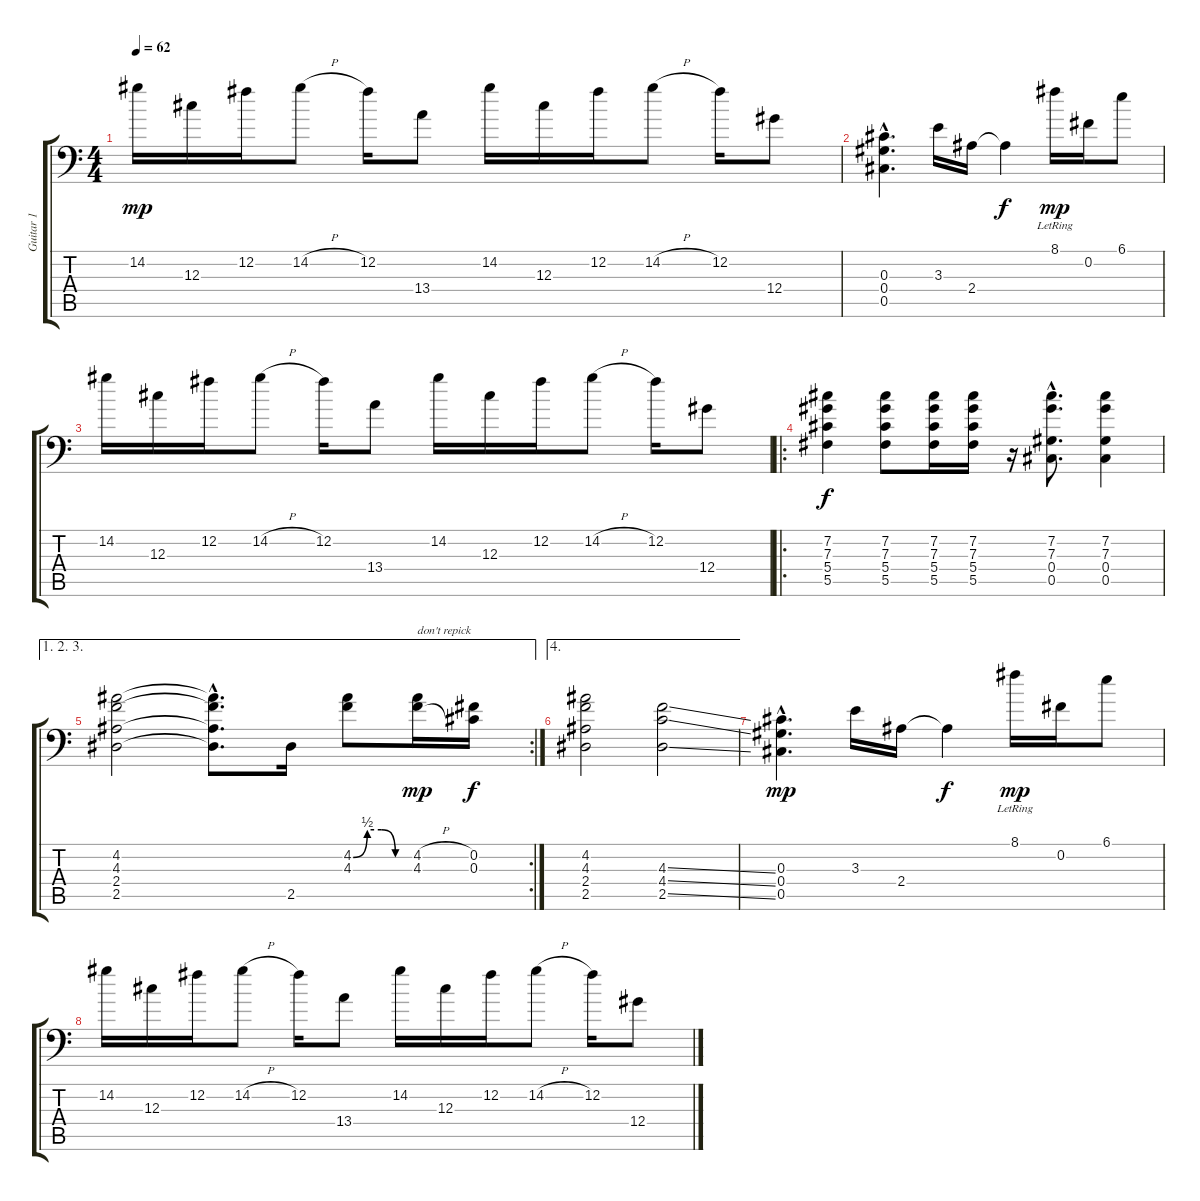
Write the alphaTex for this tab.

\track ("Guitar 1" "Guitar 1") {instrument overdrivenguitar}
\staff {score tabs}
\tuning (Bb3 Gb3 Db3 Ab2 Db2 Ab1) {hide}
\ts (4 4)
\tempo 62
\clef f4
\ks c
14.2.16{dy mp} 12.3.16 12.2.16 14.2{h}.8 12.2.16 13.4.8 14.2.16 12.3.16 12.2.16 14.2{h}.8 12.2.16 12.4.8 |
(0.3{hac} 0.4{hac} 0.5{hac}).4{d} 3.3.16 2.4.16 2.4{t}.4{dy f} 8.1{lr}.16{dy mp} 0.2.16 6.1.8 |
14.2.16 12.3.16 12.2.16 14.2{h}.8 12.2.16 13.4.8 14.2.16 12.3.16 12.2.16 14.2{h}.8 12.2.16 12.4.8 |
\ro
(7.2 7.3 5.4 5.5).4{dy f} (7.2 7.3 5.4 5.5).8 (7.2 7.3 5.4 5.5).16 (7.2 7.3 5.4 5.5).16 r.16 (7.2{hac} 7.3{hac} 0.4{hac} 0.5{hac}).8{d} (7.2 7.3 0.4 0.5).4 |
\ae (1 2 3)
\rc 2
(4.2 4.3 2.4 2.5).2 (4.2{hac t} 4.3{hac t} 2.4{hac t} 2.5{hac t}).8{d} 2.5.16 (4.2{be (custom 0 0 15 2 30 2 45 0 60 0)} 4.3).8 (4.2{h} 4.3{h}).16{txt "don't repick" dy mp} (0.2 0.3).16{dy f} |
\ae 4
(4.2 4.3 2.4 2.5).2 (4.3{ss} 4.4{ss} 2.5{ss}).2 |
(0.3{hac} 0.4{hac} 0.5{hac}).4{d dy mp} 3.3.16 2.4.16 2.4{t}.4{dy f} 8.1{lr}.16{dy mp} 0.2.16 6.1.8 |
14.2.16 12.3.16 12.2.16 14.2{h}.8 12.2.16 13.4.8 14.2.16 12.3.16 12.2.16 14.2{h}.8 12.2.16 12.4.8
